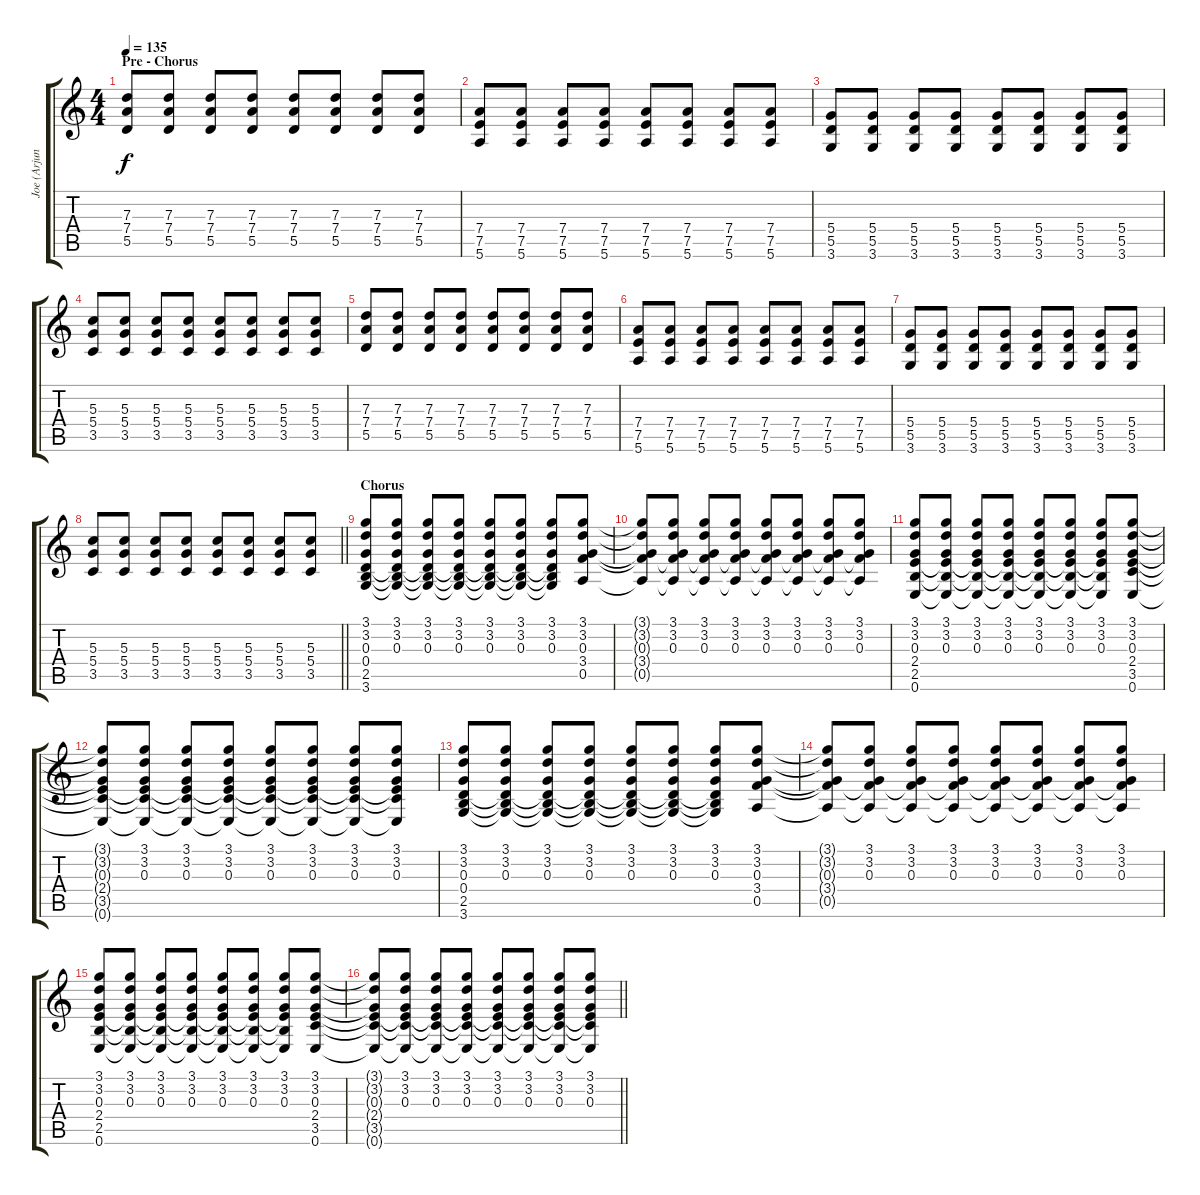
\track ("Joe (Arjun Rampal)" "Joe (Arjun") {instrument distortionguitar}
\staff {score tabs}
\tuning (E4 B3 G3 D3 A2 E2) {hide}
\ts (4 4)
\section ("" "Pre - Chorus")
\tempo 135
\clef g2
\ks c
(7.3 7.4 5.5).8{dy f} (7.3 7.4 5.5).8 (7.3 7.4 5.5).8 (7.3 7.4 5.5).8 (7.3 7.4 5.5).8 (7.3 7.4 5.5).8 (7.3 7.4 5.5).8 (7.3 7.4 5.5).8 |
(7.4 7.5 5.6).8 (7.4 7.5 5.6).8 (7.4 7.5 5.6).8 (7.4 7.5 5.6).8 (7.4 7.5 5.6).8 (7.4 7.5 5.6).8 (7.4 7.5 5.6).8 (7.4 7.5 5.6).8 |
(5.4 5.5 3.6).8 (5.4 5.5 3.6).8 (5.4 5.5 3.6).8 (5.4 5.5 3.6).8 (5.4 5.5 3.6).8 (5.4 5.5 3.6).8 (5.4 5.5 3.6).8 (5.4 5.5 3.6).8 |
(5.3 5.4 3.5).8 (5.3 5.4 3.5).8 (5.3 5.4 3.5).8 (5.3 5.4 3.5).8 (5.3 5.4 3.5).8 (5.3 5.4 3.5).8 (5.3 5.4 3.5).8 (5.3 5.4 3.5).8 |
(7.3 7.4 5.5).8 (7.3 7.4 5.5).8 (7.3 7.4 5.5).8 (7.3 7.4 5.5).8 (7.3 7.4 5.5).8 (7.3 7.4 5.5).8 (7.3 7.4 5.5).8 (7.3 7.4 5.5).8 |
(7.4 7.5 5.6).8 (7.4 7.5 5.6).8 (7.4 7.5 5.6).8 (7.4 7.5 5.6).8 (7.4 7.5 5.6).8 (7.4 7.5 5.6).8 (7.4 7.5 5.6).8 (7.4 7.5 5.6).8 |
(5.4 5.5 3.6).8 (5.4 5.5 3.6).8 (5.4 5.5 3.6).8 (5.4 5.5 3.6).8 (5.4 5.5 3.6).8 (5.4 5.5 3.6).8 (5.4 5.5 3.6).8 (5.4 5.5 3.6).8 |
\barLineRight lightlight
(5.3 5.4 3.5).8 (5.3 5.4 3.5).8 (5.3 5.4 3.5).8 (5.3 5.4 3.5).8 (5.3 5.4 3.5).8 (5.3 5.4 3.5).8 (5.3 5.4 3.5).8 (5.3 5.4 3.5).8 |
\section ("" "Chorus")
(3.1 3.2 0.3 0.4 2.5 3.6).8 (3.1 3.2 0.3 0.4{t} 2.5{t} 3.6{t}).8 (3.1 3.2 0.3 0.4{t} 2.5{t} 3.6{t}).8 (3.1 3.2 0.3 0.4{t} 2.5{t} 3.6{t}).8 (3.1 3.2 0.3 0.4{t} 2.5{t} 3.6{t}).8 (3.1 3.2 0.3 0.4{t} 2.5{t} 3.6{t}).8 (3.1 3.2 0.3 0.4{t} 2.5{t} 3.6{t}).8 (3.1 3.2 0.3 3.4 0.5).8 |
(3.1{t} 3.2{t} 0.3{t} 3.4{t} 0.5{t}).8 (3.1 3.2 0.3 3.4{t} 0.5{t}).8 (3.1 3.2 0.3 3.4{t} 0.5{t}).8 (3.1 3.2 0.3 3.4{t} 0.5{t}).8 (3.1 3.2 0.3 3.4{t} 0.5{t}).8 (3.1 3.2 0.3 3.4{t} 0.5{t}).8 (3.1 3.2 0.3 3.4{t} 0.5{t}).8 (3.1 3.2 0.3 3.4{t} 0.5{t}).8 |
(3.1 3.2 0.3 2.4 2.5 0.6).8 (3.1 3.2 0.3 2.4{t} 2.5{t} 0.6{t}).8 (3.1 3.2 0.3 2.4{t} 2.5{t} 0.6{t}).8 (3.1 3.2 0.3 2.4{t} 2.5{t} 0.6{t}).8 (3.1 3.2 0.3 2.4{t} 2.5{t} 0.6{t}).8 (3.1 3.2 0.3 2.4{t} 2.5{t} 0.6{t}).8 (3.1 3.2 0.3 2.4{t} 2.5{t} 0.6{t}).8 (3.1 3.2 0.3 2.4 3.5 0.6).8 |
(3.1{t} 3.2{t} 0.3{t} 2.4{t} 3.5{t} 0.6{t}).8 (3.1 3.2 0.3 2.4{t} 3.5{t} 0.6{t}).8 (3.1 3.2 0.3 2.4{t} 3.5{t} 0.6{t}).8 (3.1 3.2 0.3 2.4{t} 3.5{t} 0.6{t}).8 (3.1 3.2 0.3 2.4{t} 3.5{t} 0.6{t}).8 (3.1 3.2 0.3 2.4{t} 3.5{t} 0.6{t}).8 (3.1 3.2 0.3 2.4{t} 3.5{t} 0.6{t}).8 (3.1 3.2 0.3 2.4{t} 3.5{t} 0.6{t}).8 |
(3.1 3.2 0.3 0.4 2.5 3.6).8 (3.1 3.2 0.3 0.4{t} 2.5{t} 3.6{t}).8 (3.1 3.2 0.3 0.4{t} 2.5{t} 3.6{t}).8 (3.1 3.2 0.3 0.4{t} 2.5{t} 3.6{t}).8 (3.1 3.2 0.3 0.4{t} 2.5{t} 3.6{t}).8 (3.1 3.2 0.3 0.4{t} 2.5{t} 3.6{t}).8 (3.1 3.2 0.3 0.4{t} 2.5{t} 3.6{t}).8 (3.1 3.2 0.3 3.4 0.5).8 |
(3.1{t} 3.2{t} 0.3{t} 3.4{t} 0.5{t}).8 (3.1 3.2 0.3 3.4{t} 0.5{t}).8 (3.1 3.2 0.3 3.4{t} 0.5{t}).8 (3.1 3.2 0.3 3.4{t} 0.5{t}).8 (3.1 3.2 0.3 3.4{t} 0.5{t}).8 (3.1 3.2 0.3 3.4{t} 0.5{t}).8 (3.1 3.2 0.3 3.4{t} 0.5{t}).8 (3.1 3.2 0.3 3.4{t} 0.5{t}).8 |
(3.1 3.2 0.3 2.4 2.5 0.6).8 (3.1 3.2 0.3 2.4{t} 2.5{t} 0.6{t}).8 (3.1 3.2 0.3 2.4{t} 2.5{t} 0.6{t}).8 (3.1 3.2 0.3 2.4{t} 2.5{t} 0.6{t}).8 (3.1 3.2 0.3 2.4{t} 2.5{t} 0.6{t}).8 (3.1 3.2 0.3 2.4{t} 2.5{t} 0.6{t}).8 (3.1 3.2 0.3 2.4{t} 2.5{t} 0.6{t}).8 (3.1 3.2 0.3 2.4 3.5 0.6).8 |
\barLineRight lightlight
(3.1{t} 3.2{t} 0.3{t} 2.4{t} 3.5{t} 0.6{t}).8 (3.1 3.2 0.3 2.4{t} 3.5{t} 0.6{t}).8 (3.1 3.2 0.3 2.4{t} 3.5{t} 0.6{t}).8 (3.1 3.2 0.3 2.4{t} 3.5{t} 0.6{t}).8 (3.1 3.2 0.3 2.4{t} 3.5{t} 0.6{t}).8 (3.1 3.2 0.3 2.4{t} 3.5{t} 0.6{t}).8 (3.1 3.2 0.3 2.4{t} 3.5{t} 0.6{t}).8 (3.1 3.2 0.3 2.4{t} 3.5{t} 0.6{t}).8
